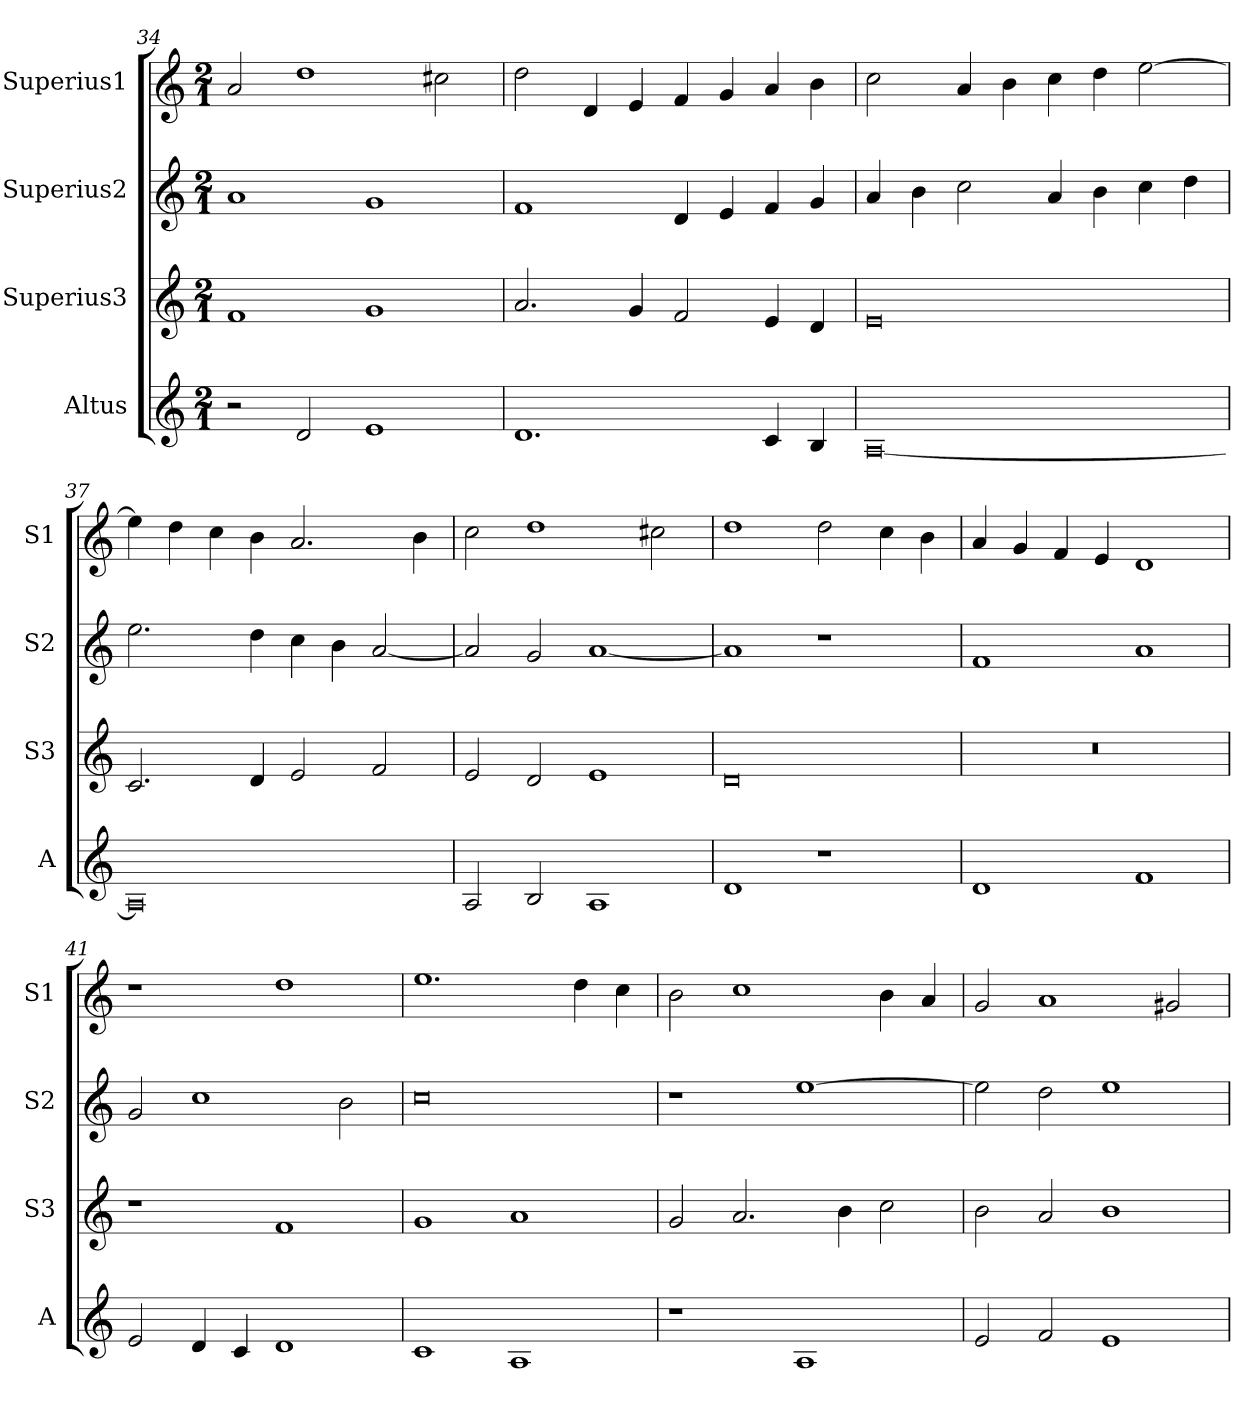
**kern	**kern	**kern	**kern
*part4	*part3	*part2	*part1
*staff4	*staff3	*staff2	*staff1
*I"Altus	*I"Superius3	*I"Superius2	*I"Superius1
*I'A	*I'S3	*I'S2	*I'S1
*clefG2	*clefG2	*clefG2	*clefG2
*k[]	*k[]	*k[]	*k[]
*M2/1	*M2/1	*M2/1	*M2/1
=34	=34	=34	=34
2r	1f	1a	2a/
2d/	.	.	1dd
1e	1g	1g	.
.	.	.	2cc#X\
=35	=35	=35	=35
1.d	2.a/	1f	2dd\
.	.	.	4d/
.	4g/	.	4e/
.	2f/	4d/	4f/
.	.	4e/	4g/
4c/	4e/	4f/	4a/
4B/	4d/	4g/	4b\
=36	=36	=36	=36
[0A	0e	4a/	2cc\
.	.	4b\	.
.	.	2cc\	4a/
.	.	.	4b\
.	.	4a/	4cc\
.	.	4b\	4dd\
.	.	4cc\	[2ee\
.	.	4dd\	.
=37	=37	=37	=37
0A]	2.c/	2.ee\	4ee\]
.	.	.	4dd\
.	.	.	4cc\
.	4d/	4dd\	4b\
.	2e/	4cc\	2.a/
.	.	4b\	.
.	2f/	[2a/	.
.	.	.	4b\
=38	=38	=38	=38
2A/	2e/	2a/]	2cc\
2B/	2d/	2g/	1dd
1A	1e	[1a	.
.	.	.	2cc#X\
=39	=39	=39	=39
1d	0d	1a]	1dd
1r	.	1r	2dd\
.	.	.	4cc\
.	.	.	4b\
=40	=40	=40	=40
1d	0r	1f	4a/
.	.	.	4g/
.	.	.	4f/
.	.	.	4e/
1f	.	1a	1d
=41	=41	=41	=41
2e/	1r	2g/	1r
4d/	.	1cc	.
4c/	.	.	.
1d	1f	.	1dd
.	.	2b\	.
=42	=42	=42	=42
1c	1g	0cc	1.ee
1A	1a	.	.
.	.	.	4dd\
.	.	.	4cc\
=43	=43	=43	=43
1r	2g/	1r	2b\
.	2.a/	.	1cc
1A	.	[1ee	.
.	4b\	.	.
.	2cc\	.	4b\
.	.	.	4a/
=44	=44	=44	=44
2e/	2b\	2ee\]	2g/
2f/	2a/	2dd\	1a
1e	1b	1ee	.
.	.	.	2g#X/
=	=	=	=
*-	*-	*-	*-
